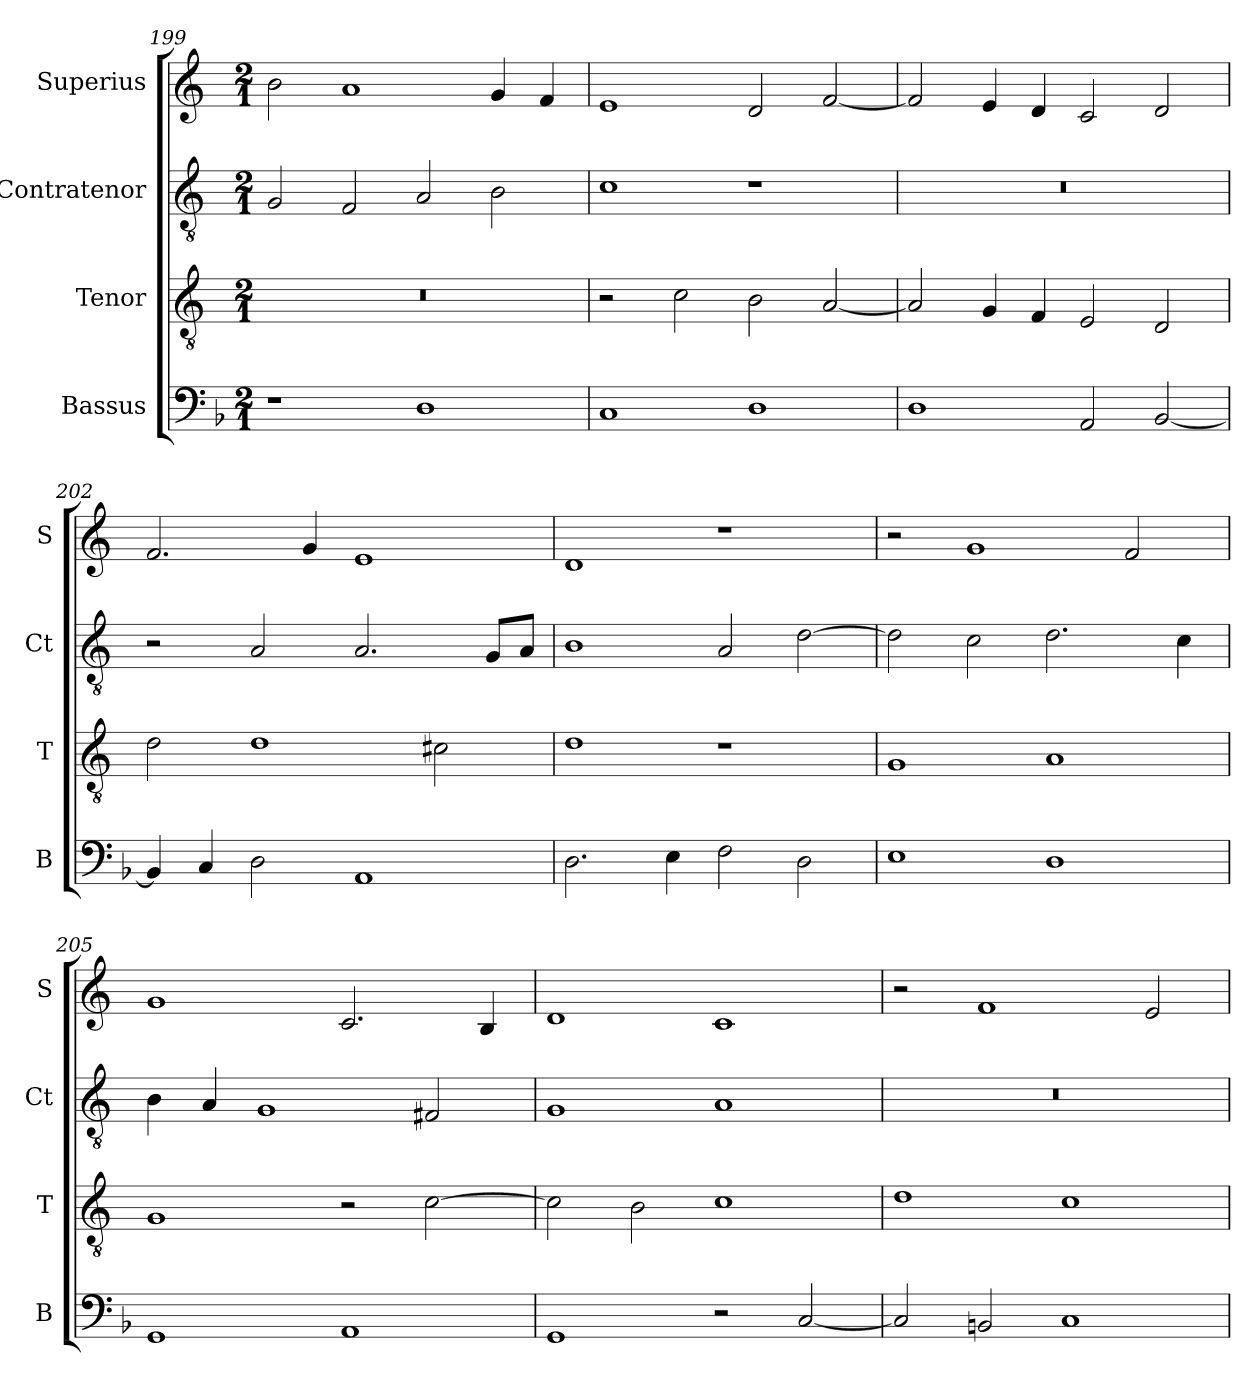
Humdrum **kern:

**kern	**kern	**kern	**kern
*part4	*part3	*part2	*part1
*staff4	*staff3	*staff2	*staff1
*I"Bassus	*I"Tenor	*I"Contratenor	*I"Superius
*I'B	*I'T	*I'Ct	*I'S
*clefF4	*clefGv2	*clefGv2	*clefG2
*k[b-]	*k[]	*k[]	*k[]
*M2/1	*M2/1	*M2/1	*M2/1
=199	=199	=199	=199
1r	0r	2G	2b
.	.	2F	1a
1D	.	2A	.
.	.	2B	4g
.	.	.	4f
=200	=200	=200	=200
1C	2r	1c	1e
.	2c	.	.
1D	2B	1r	2d
.	[2A	.	[2f
=201	=201	=201	=201
1D	2A]	0r	2f]
.	4G	.	4e
.	4F	.	4d
2AA	2E	.	2c
[2BB-	2D	.	2d
=202	=202	=202	=202
4BB-]	2d	2r	2.f
4C	.	.	.
2D	1d	2A	.
.	.	.	4g
1AA	.	2.A	1e
.	2c#X	.	.
.	.	8GL	.
.	.	8AJ	.
=203	=203	=203	=203
2.D	1d	1B	1d
4E	.	.	.
2F	1r	2A	1r
2D	.	[2d	.
=204	=204	=204	=204
1E	1G	2d]	2r
.	.	2c	1g
1D	1A	2.d	.
.	.	.	2f
.	.	4c	.
=205	=205	=205	=205
1GG	1G	4B	1g
.	.	4A	.
.	.	1G	.
1AA	2r	.	2.c
.	[2c	2F#X	.
.	.	.	4B
=206	=206	=206	=206
1GG	2c]	1G	1d
.	2B	.	.
2r	1c	1A	1c
[2C	.	.	.
=207	=207	=207	=207
2C]	1d	0r	2r
2BBn	.	.	1f
1C	1c	.	.
.	.	.	2e
=	=	=	=
*-	*-	*-	*-
